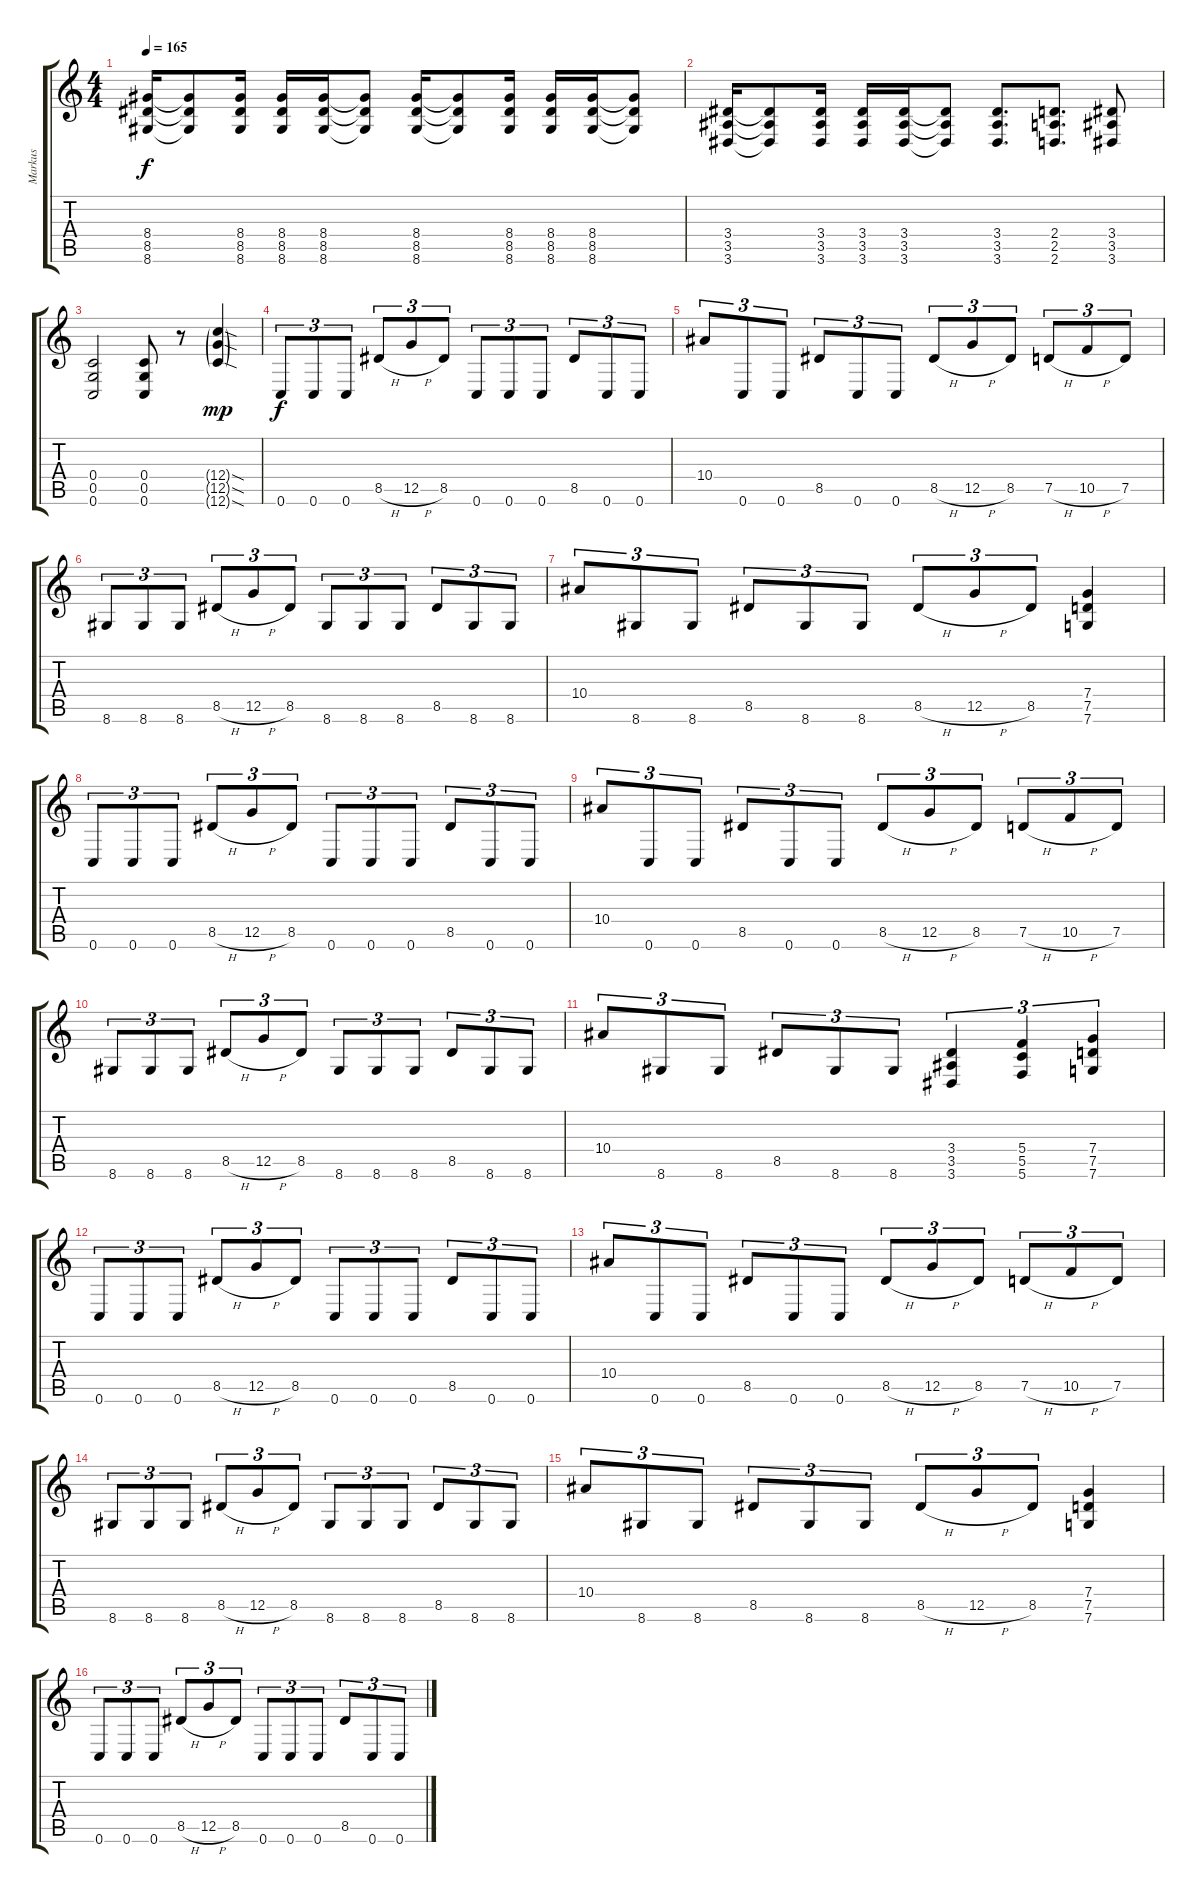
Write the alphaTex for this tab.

\track ("Markus" "Markus") {instrument distortionguitar}
\staff {score tabs}
\tuning (D4 A3 F3 C3 G2 C2) {hide}
\ts (4 4)
\tempo 165
\clef g2
\ks c
(8.4 8.5 8.6).16{dy f} (8.4{t} 8.5{t} 8.6{t}).8 (8.4 8.5 8.6).16 (8.4 8.5 8.6).16 (8.4 8.5 8.6).16 (8.4{t} 8.5{t} 8.6{t}).8 (8.4 8.5 8.6).16 (8.4{t} 8.5{t} 8.6{t}).8 (8.4 8.5 8.6).16 (8.4 8.5 8.6).16 (8.4 8.5 8.6).16 (8.4{t} 8.5{t} 8.6{t}).8 |
(3.4 3.5 3.6).16 (3.4{t} 3.5{t} 3.6{t}).8 (3.4 3.5 3.6).16 (3.4 3.5 3.6).16 (3.4 3.5 3.6).16 (3.4{t} 3.5{t} 3.6{t}).8 (3.4 3.5 3.6).8{d} (2.4 2.5 2.6).8{d} (3.4 3.5 3.6).8 |
(0.4 0.5 0.6).2 (0.4 0.5 0.6).8 r.8 (12.4{sod g} 12.5{sod g} 12.6{sod g}).4{dy mp} |
0.6.8{tu (3 2) dy f} 0.6.8{tu (3 2)} 0.6.8{tu (3 2)} 8.5{h}.8{tu (3 2)} 12.5{h}.8{tu (3 2)} 8.5.8{tu (3 2)} 0.6.8{tu (3 2)} 0.6.8{tu (3 2)} 0.6.8{tu (3 2)} 8.5.8{tu (3 2)} 0.6.8{tu (3 2)} 0.6.8{tu (3 2)} |
10.4.8{tu (3 2)} 0.6.8{tu (3 2)} 0.6.8{tu (3 2)} 8.5.8{tu (3 2)} 0.6.8{tu (3 2)} 0.6.8{tu (3 2)} 8.5{h}.8{tu (3 2)} 12.5{h}.8{tu (3 2)} 8.5.8{tu (3 2)} 7.5{h}.8{tu (3 2)} 10.5{h}.8{tu (3 2)} 7.5.8{tu (3 2)} |
8.6.8{tu (3 2)} 8.6.8{tu (3 2)} 8.6.8{tu (3 2)} 8.5{h}.8{tu (3 2)} 12.5{h}.8{tu (3 2)} 8.5.8{tu (3 2)} 8.6.8{tu (3 2)} 8.6.8{tu (3 2)} 8.6.8{tu (3 2)} 8.5.8{tu (3 2)} 8.6.8{tu (3 2)} 8.6.8{tu (3 2)} |
10.4.8{tu (3 2)} 8.6.8{tu (3 2)} 8.6.8{tu (3 2)} 8.5.8{tu (3 2)} 8.6.8{tu (3 2)} 8.6.8{tu (3 2)} 8.5{h}.8{tu (3 2)} 12.5{h}.8{tu (3 2)} 8.5.8{tu (3 2)} (7.4 7.5 7.6).4 |
0.6.8{tu (3 2)} 0.6.8{tu (3 2)} 0.6.8{tu (3 2)} 8.5{h}.8{tu (3 2)} 12.5{h}.8{tu (3 2)} 8.5.8{tu (3 2)} 0.6.8{tu (3 2)} 0.6.8{tu (3 2)} 0.6.8{tu (3 2)} 8.5.8{tu (3 2)} 0.6.8{tu (3 2)} 0.6.8{tu (3 2)} |
10.4.8{tu (3 2)} 0.6.8{tu (3 2)} 0.6.8{tu (3 2)} 8.5.8{tu (3 2)} 0.6.8{tu (3 2)} 0.6.8{tu (3 2)} 8.5{h}.8{tu (3 2)} 12.5{h}.8{tu (3 2)} 8.5.8{tu (3 2)} 7.5{h}.8{tu (3 2)} 10.5{h}.8{tu (3 2)} 7.5.8{tu (3 2)} |
8.6.8{tu (3 2)} 8.6.8{tu (3 2)} 8.6.8{tu (3 2)} 8.5{h}.8{tu (3 2)} 12.5{h}.8{tu (3 2)} 8.5.8{tu (3 2)} 8.6.8{tu (3 2)} 8.6.8{tu (3 2)} 8.6.8{tu (3 2)} 8.5.8{tu (3 2)} 8.6.8{tu (3 2)} 8.6.8{tu (3 2)} |
10.4.8{tu (3 2)} 8.6.8{tu (3 2)} 8.6.8{tu (3 2)} 8.5.8{tu (3 2)} 8.6.8{tu (3 2)} 8.6.8{tu (3 2)} (3.4 3.5 3.6).4{tu (3 2)} (5.4 5.5 5.6).4{tu (3 2)} (7.4 7.5 7.6).4{tu (3 2)} |
0.6.8{tu (3 2)} 0.6.8{tu (3 2)} 0.6.8{tu (3 2)} 8.5{h}.8{tu (3 2)} 12.5{h}.8{tu (3 2)} 8.5.8{tu (3 2)} 0.6.8{tu (3 2)} 0.6.8{tu (3 2)} 0.6.8{tu (3 2)} 8.5.8{tu (3 2)} 0.6.8{tu (3 2)} 0.6.8{tu (3 2)} |
10.4.8{tu (3 2)} 0.6.8{tu (3 2)} 0.6.8{tu (3 2)} 8.5.8{tu (3 2)} 0.6.8{tu (3 2)} 0.6.8{tu (3 2)} 8.5{h}.8{tu (3 2)} 12.5{h}.8{tu (3 2)} 8.5.8{tu (3 2)} 7.5{h}.8{tu (3 2)} 10.5{h}.8{tu (3 2)} 7.5.8{tu (3 2)} |
8.6.8{tu (3 2)} 8.6.8{tu (3 2)} 8.6.8{tu (3 2)} 8.5{h}.8{tu (3 2)} 12.5{h}.8{tu (3 2)} 8.5.8{tu (3 2)} 8.6.8{tu (3 2)} 8.6.8{tu (3 2)} 8.6.8{tu (3 2)} 8.5.8{tu (3 2)} 8.6.8{tu (3 2)} 8.6.8{tu (3 2)} |
10.4.8{tu (3 2)} 8.6.8{tu (3 2)} 8.6.8{tu (3 2)} 8.5.8{tu (3 2)} 8.6.8{tu (3 2)} 8.6.8{tu (3 2)} 8.5{h}.8{tu (3 2)} 12.5{h}.8{tu (3 2)} 8.5.8{tu (3 2)} (7.4 7.5 7.6).4 |
0.6.8{tu (3 2)} 0.6.8{tu (3 2)} 0.6.8{tu (3 2)} 8.5{h}.8{tu (3 2)} 12.5{h}.8{tu (3 2)} 8.5.8{tu (3 2)} 0.6.8{tu (3 2)} 0.6.8{tu (3 2)} 0.6.8{tu (3 2)} 8.5.8{tu (3 2)} 0.6.8{tu (3 2)} 0.6.8{tu (3 2)}
